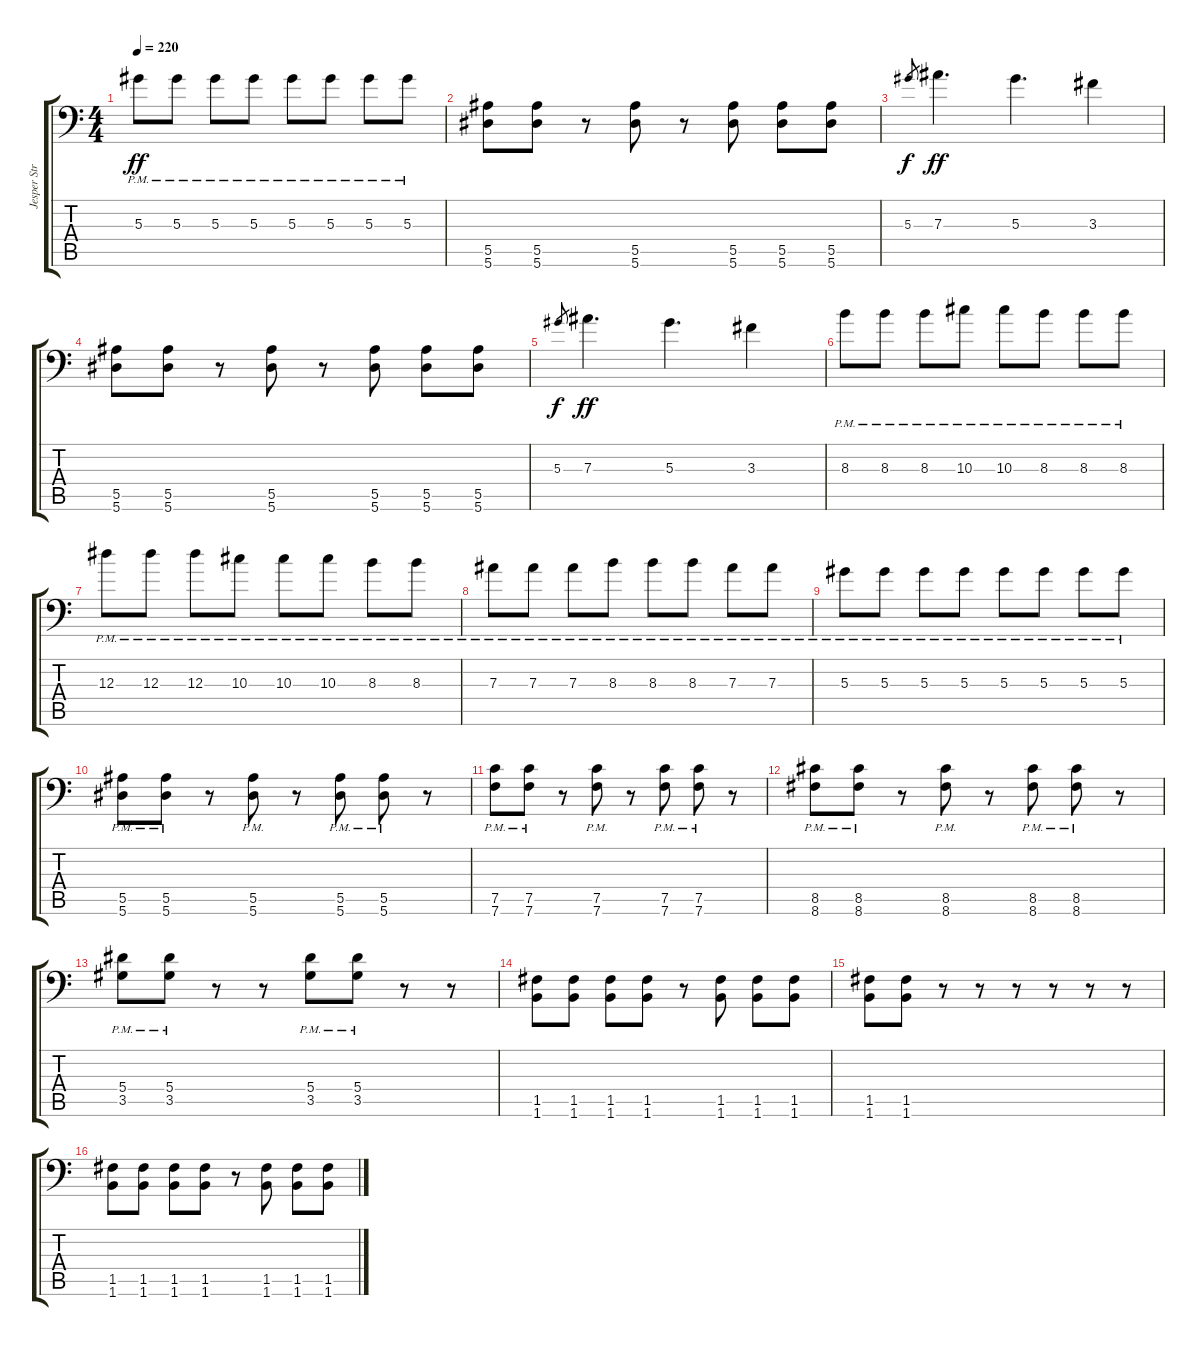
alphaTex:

\track ("Jesper Stromblad " "Jesper Str") {instrument distortionguitar}
\staff {score tabs}
\tuning (C4 G3 Eb3 Bb2 F2 Bb1) {hide}
\ts (4 4)
\tempo 220
\clef f4
\ks c
5.3{pm}.8{dy ff} 5.3{pm}.8 5.3{pm}.8 5.3{pm}.8 5.3{pm}.8 5.3{pm}.8 5.3{pm}.8 5.3{pm}.8 |
(5.5 5.6).8 (5.5 5.6).8 r.8 (5.5 5.6).8 r.8 (5.5 5.6).8 (5.5 5.6).8 (5.5 5.6).8 |
5.3.8{gr dy f} 7.3.4{d dy ff} 5.3.4{d} 3.3.4 |
(5.5 5.6).8 (5.5 5.6).8 r.8 (5.5 5.6).8 r.8 (5.5 5.6).8 (5.5 5.6).8 (5.5 5.6).8 |
5.3.8{gr dy f} 7.3.4{d dy ff} 5.3.4{d} 3.3.4 |
8.3{pm}.8 8.3{pm}.8 8.3{pm}.8 10.3{pm}.8 10.3{pm}.8 8.3{pm}.8 8.3{pm}.8 8.3{pm}.8 |
12.3{pm}.8 12.3{pm}.8 12.3{pm}.8 10.3{pm}.8 10.3{pm}.8 10.3{pm}.8 8.3{pm}.8 8.3{pm}.8 |
7.3{pm}.8 7.3{pm}.8 7.3{pm}.8 8.3{pm}.8 8.3{pm}.8 8.3{pm}.8 7.3{pm}.8 7.3{pm}.8 |
5.3{pm}.8 5.3{pm}.8 5.3{pm}.8 5.3{pm}.8 5.3{pm}.8 5.3{pm}.8 5.3{pm}.8 5.3{pm}.8 |
(5.5{pm} 5.6{pm}).8 (5.5{pm} 5.6{pm}).8 r.8 (5.5{pm} 5.6{pm}).8 r.8 (5.5{pm} 5.6{pm}).8 (5.5{pm} 5.6{pm}).8 r.8 |
(7.5{pm} 7.6{pm}).8 (7.5{pm} 7.6{pm}).8 r.8 (7.5{pm} 7.6{pm}).8 r.8 (7.5{pm} 7.6{pm}).8 (7.5{pm} 7.6{pm}).8 r.8 |
(8.5{pm} 8.6{pm}).8 (8.5{pm} 8.6{pm}).8 r.8 (8.5{pm} 8.6{pm}).8 r.8 (8.5{pm} 8.6{pm}).8 (8.5{pm} 8.6{pm}).8 r.8 |
(5.4{pm} 3.5{pm}).8 (5.4{pm} 3.5{pm}).8 r.8 r.8 (5.4{pm} 3.5{pm}).8 (5.4{pm} 3.5{pm}).8 r.8 r.8 |
(1.5 1.6).8 (1.5 1.6).8 (1.5 1.6).8 (1.5 1.6).8 r.8 (1.5 1.6).8 (1.5 1.6).8 (1.5 1.6).8 |
(1.5 1.6).8 (1.5 1.6).8 r.8 r.8 r.8 r.8 r.8 r.8 |
(1.5 1.6).8 (1.5 1.6).8 (1.5 1.6).8 (1.5 1.6).8 r.8 (1.5 1.6).8 (1.5 1.6).8 (1.5 1.6).8
